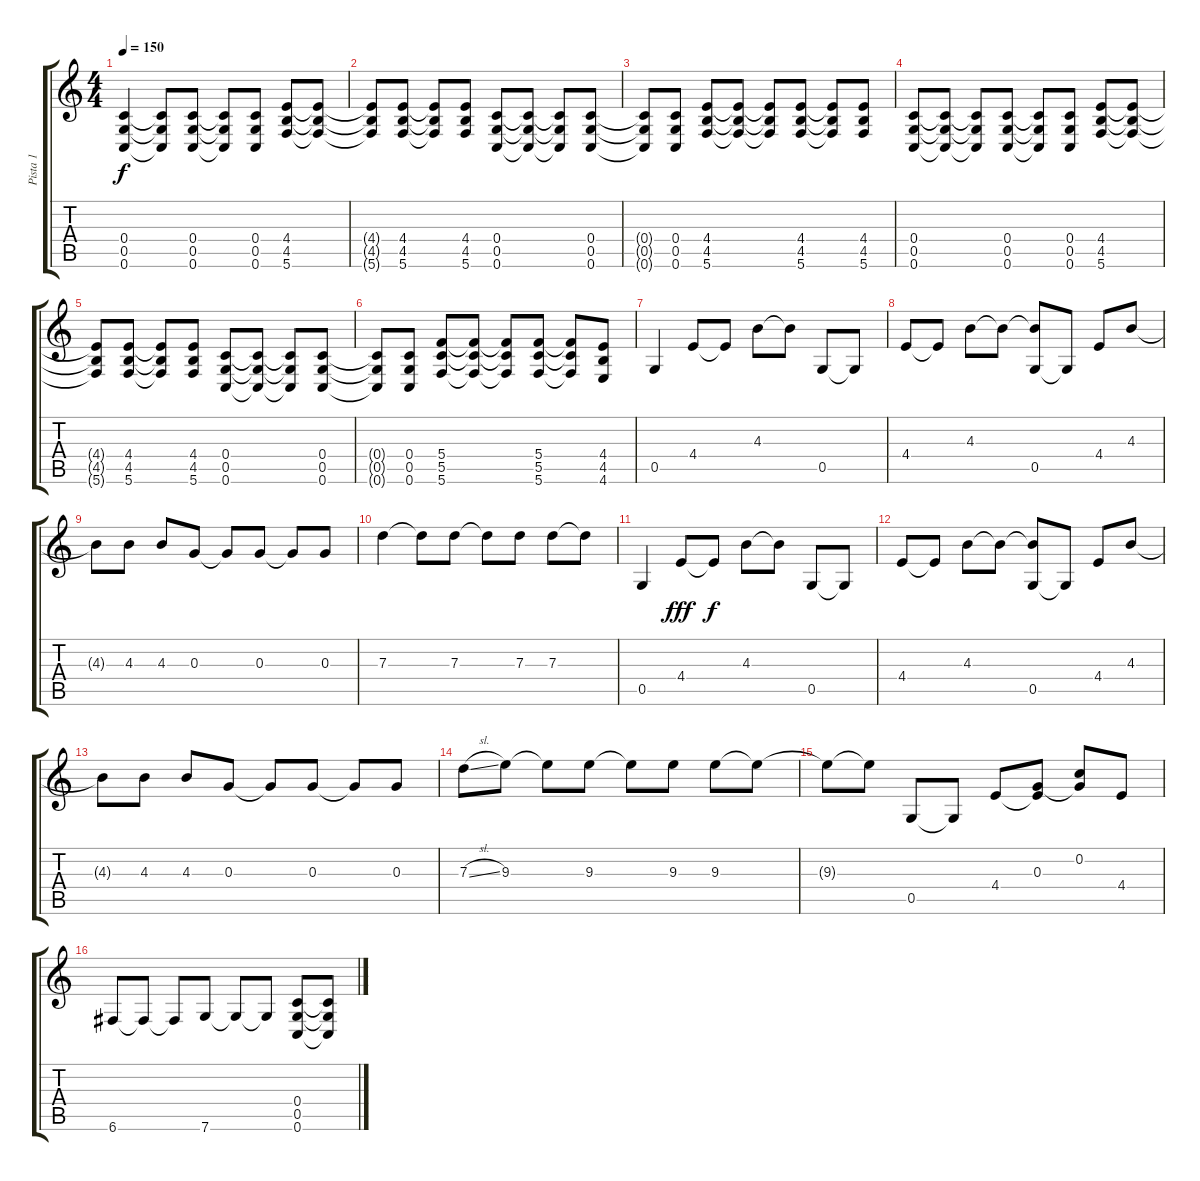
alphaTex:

\track ("Pista 1" "Pista 1") {instrument distortionguitar}
\staff {score tabs}
\tuning (E4 C4 G3 C3 G2 C2) {hide}
\ts (4 4)
\tempo 150
\clef g2
\ks c
(0.4 0.5 0.6).4{dy f} (0.4{t} 0.5{t} 0.6{t}).8 (0.4 0.5 0.6).8 (0.4{t} 0.5{t} 0.6{t}).8 (0.4 0.5 0.6).8 (4.4 4.5 5.6).8 (4.4{t} 4.5{t} 5.6{t}).8 |
(4.4{t} 4.5{t} 5.6{t}).8 (4.4 4.5 5.6).8 (4.4{t} 4.5{t} 5.6{t}).8 (4.4 4.5 5.6).8 (0.4 0.5 0.6).8 (0.4{t} 0.5{t} 0.6{t}).8 (0.4{t} 0.5{t} 0.6{t}).8 (0.4 0.5 0.6).8 |
(0.4{t} 0.5{t} 0.6{t}).8 (0.4 0.5 0.6).8 (4.4 4.5 5.6).8 (4.4{t} 4.5{t} 5.6{t}).8 (4.4{t} 4.5{t} 5.6{t}).8 (4.4 4.5 5.6).8 (4.4{t} 4.5{t} 5.6{t}).8 (4.4 4.5 5.6).8 |
(0.4 0.5 0.6).8 (0.4{t} 0.5{t} 0.6{t}).8 (0.4{t} 0.5{t} 0.6{t}).8 (0.4 0.5 0.6).8 (0.4{t} 0.5{t} 0.6{t}).8 (0.4 0.5 0.6).8 (4.4 4.5 5.6).8 (4.4{t} 4.5{t} 5.6{t}).8 |
(4.4{t} 4.5{t} 5.6{t}).8 (4.4 4.5 5.6).8 (4.4{t} 4.5{t} 5.6{t}).8 (4.4 4.5 5.6).8 (0.4 0.5 0.6).8 (0.4{t} 0.5{t} 0.6{t}).8 (0.4{t} 0.5{t} 0.6{t}).8 (0.4 0.5 0.6).8 |
(0.4{t} 0.5{t} 0.6{t}).8 (0.4 0.5 0.6).8 (5.4 5.5 5.6).8 (5.4{t} 5.5{t} 5.6{t}).8 (5.4{t} 5.5{t} 5.6{t}).8 (5.4 5.5 5.6).8 (5.4{t} 5.5{t} 5.6{t}).8 (4.4 4.5 4.6).8 |
0.5.4{instrument overdrivenguitar} 4.4.8 4.4{t}.8 4.3.8 4.3{t}.8 0.5.8 0.5{t}.8 |
4.4.8 4.4{t}.8 4.3.8 4.3{t}.8 (4.3{t} 0.5).8 0.5{t}.8 4.4.8 4.3.8 |
4.3{t}.8 4.3.8 4.3.8 0.3.8 0.3{t}.8 0.3.8 0.3{t}.8 0.3.8 |
7.3.4 7.3{t}.8 7.3.8 7.3{t}.8 7.3.8 7.3.8 7.3{t}.8 |
0.5.4 4.4.8{dy fff} 4.4{t}.8{dy f} 4.3.8 4.3{t}.8 0.5.8 0.5{t}.8 |
4.4.8 4.4{t}.8 4.3.8 4.3{t}.8 (4.3{t} 0.5).8 0.5{t}.8 4.4.8 4.3.8 |
4.3{t}.8 4.3.8 4.3.8 0.3.8 0.3{t}.8 0.3.8 0.3{t}.8 0.3.8 |
7.3{sl}.8 9.3.8 9.3{t}.8 9.3.8 9.3{t}.8 9.3.8 9.3.8 9.3{t}.8 |
9.3{t}.8 9.3{t}.8 0.5.8 0.5{t}.8 4.4.8 (0.3 4.4{t}).8 (0.2 0.3{t}).8 4.4.8 |
6.6.8 6.6{t}.8 6.6{t}.8 7.6.8 7.6{t}.8 7.6{t}.8 (0.4 0.5 0.6).8 (0.4{t} 0.5{t} 0.6{t}).8
